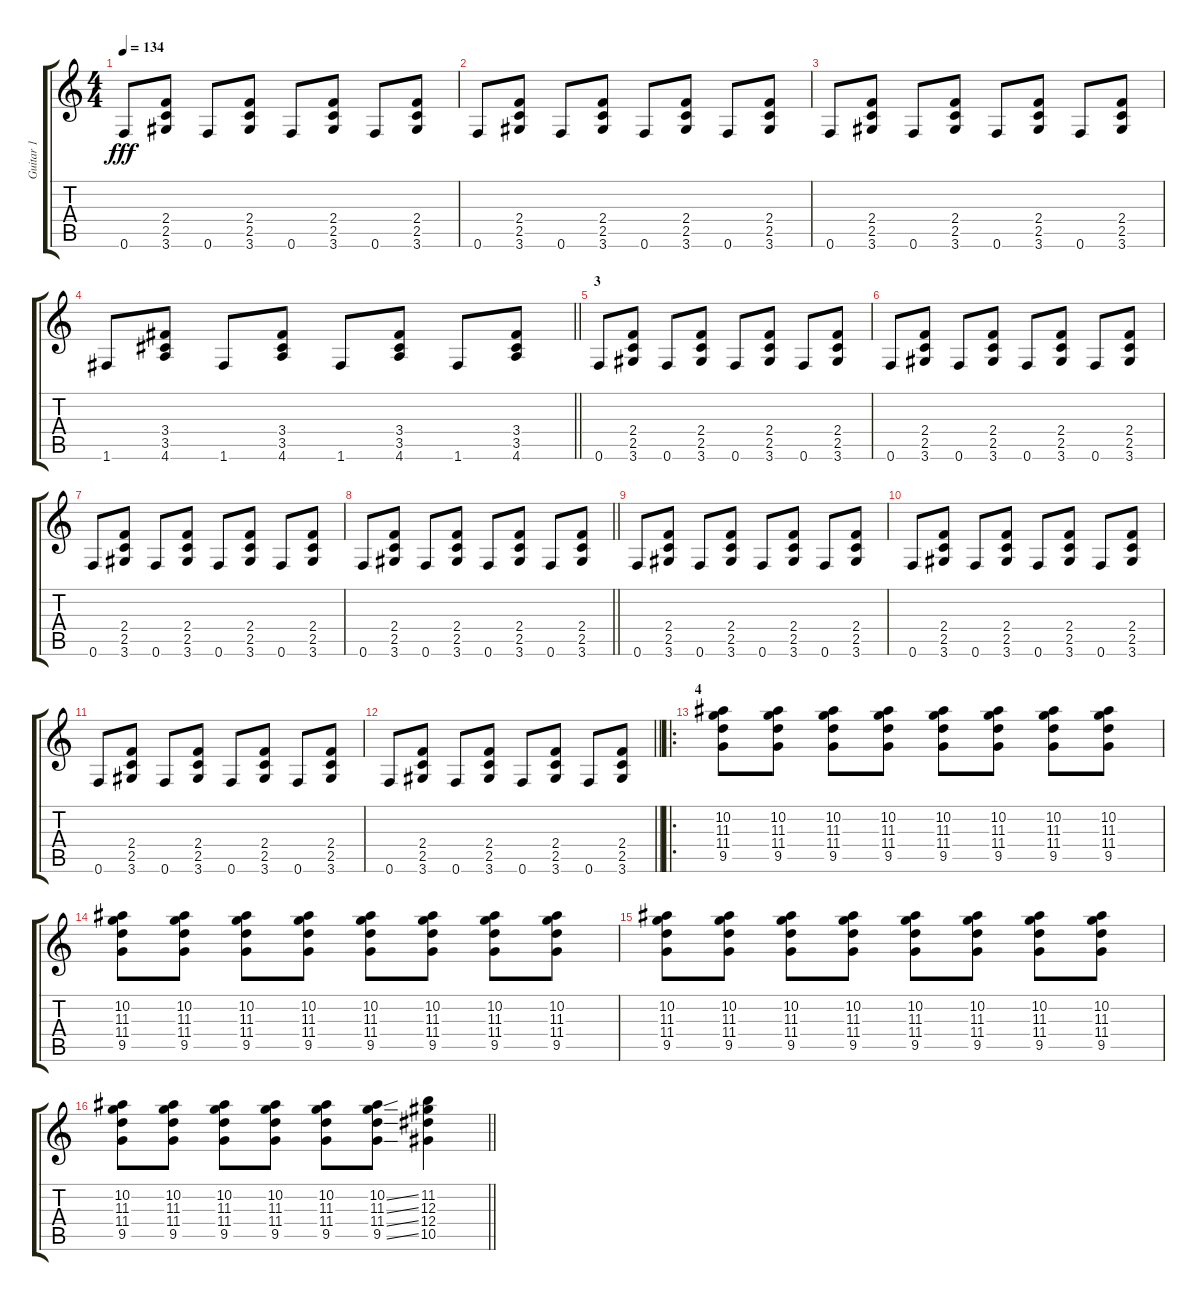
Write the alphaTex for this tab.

\track ("Guitar 1" "Guitar 1") {instrument distortionguitar}
\staff {score tabs}
\tuning (F4 C4 Ab3 Eb3 Bb2 F2) {hide}
\ts (4 4)
\tempo 134
\clef g2
\ks c
0.6.8{dy fff} (2.4 2.5 3.6).8 0.6.8 (2.4 2.5 3.6).8 0.6.8 (2.4 2.5 3.6).8 0.6.8 (2.4 2.5 3.6).8 |
0.6.8 (2.4 2.5 3.6).8 0.6.8 (2.4 2.5 3.6).8 0.6.8 (2.4 2.5 3.6).8 0.6.8 (2.4 2.5 3.6).8 |
0.6.8 (2.4 2.5 3.6).8 0.6.8 (2.4 2.5 3.6).8 0.6.8 (2.4 2.5 3.6).8 0.6.8 (2.4 2.5 3.6).8 |
\barLineRight lightlight
1.6.8 (3.4 3.5 4.6).8 1.6.8 (3.4 3.5 4.6).8 1.6.8 (3.4 3.5 4.6).8 1.6.8 (3.4 3.5 4.6).8 |
\section ("" "3")
0.6.8 (2.4 2.5 3.6).8 0.6.8 (2.4 2.5 3.6).8 0.6.8 (2.4 2.5 3.6).8 0.6.8 (2.4 2.5 3.6).8 |
0.6.8 (2.4 2.5 3.6).8 0.6.8 (2.4 2.5 3.6).8 0.6.8 (2.4 2.5 3.6).8 0.6.8 (2.4 2.5 3.6).8 |
0.6.8 (2.4 2.5 3.6).8 0.6.8 (2.4 2.5 3.6).8 0.6.8 (2.4 2.5 3.6).8 0.6.8 (2.4 2.5 3.6).8 |
\barLineRight lightlight
0.6.8 (2.4 2.5 3.6).8 0.6.8 (2.4 2.5 3.6).8 0.6.8 (2.4 2.5 3.6).8 0.6.8 (2.4 2.5 3.6).8 |
0.6.8 (2.4 2.5 3.6).8 0.6.8 (2.4 2.5 3.6).8 0.6.8 (2.4 2.5 3.6).8 0.6.8 (2.4 2.5 3.6).8 |
0.6.8 (2.4 2.5 3.6).8 0.6.8 (2.4 2.5 3.6).8 0.6.8 (2.4 2.5 3.6).8 0.6.8 (2.4 2.5 3.6).8 |
0.6.8 (2.4 2.5 3.6).8 0.6.8 (2.4 2.5 3.6).8 0.6.8 (2.4 2.5 3.6).8 0.6.8 (2.4 2.5 3.6).8 |
\barLineRight lightlight
0.6.8 (2.4 2.5 3.6).8 0.6.8 (2.4 2.5 3.6).8 0.6.8 (2.4 2.5 3.6).8 0.6.8 (2.4 2.5 3.6).8 |
\ro
\section ("" "4")
(10.2 11.3 11.4 9.5).8 (10.2 11.3 11.4 9.5).8 (10.2 11.3 11.4 9.5).8 (10.2 11.3 11.4 9.5).8 (10.2 11.3 11.4 9.5).8 (10.2 11.3 11.4 9.5).8 (10.2 11.3 11.4 9.5).8 (10.2 11.3 11.4 9.5).8 |
(10.2 11.3 11.4 9.5).8 (10.2 11.3 11.4 9.5).8 (10.2 11.3 11.4 9.5).8 (10.2 11.3 11.4 9.5).8 (10.2 11.3 11.4 9.5).8 (10.2 11.3 11.4 9.5).8 (10.2 11.3 11.4 9.5).8 (10.2 11.3 11.4 9.5).8 |
(10.2 11.3 11.4 9.5).8 (10.2 11.3 11.4 9.5).8 (10.2 11.3 11.4 9.5).8 (10.2 11.3 11.4 9.5).8 (10.2 11.3 11.4 9.5).8 (10.2 11.3 11.4 9.5).8 (10.2 11.3 11.4 9.5).8 (10.2 11.3 11.4 9.5).8 |
\barLineRight lightlight
(10.2 11.3 11.4 9.5).8 (10.2 11.3 11.4 9.5).8 (10.2 11.3 11.4 9.5).8 (10.2 11.3 11.4 9.5).8 (10.2 11.3 11.4 9.5).8 (10.2{ss} 11.3{ss} 11.4{ss} 9.5{ss}).8 (11.2 12.3 12.4 10.5).4
